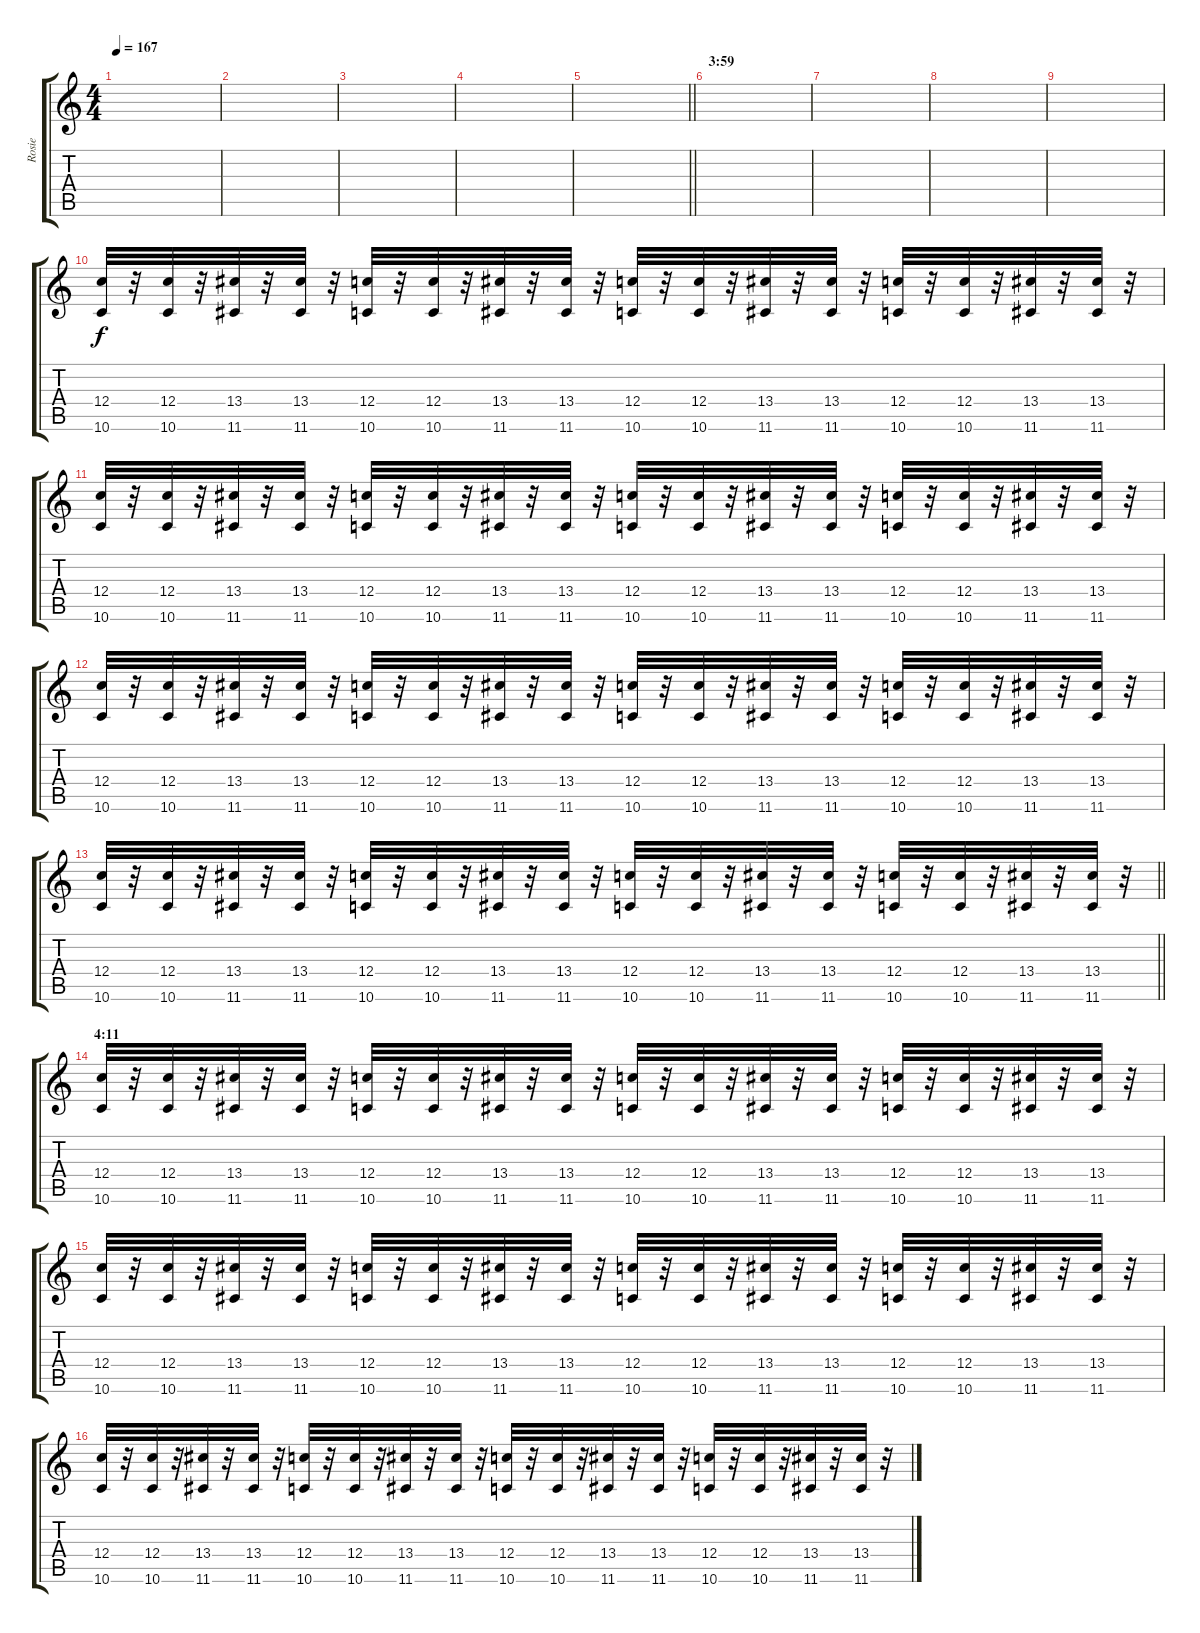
\track ("Rosie" "Rosie") {instrument acousticguitarsteel}
\staff {score tabs}
\tuning (D4 A3 F3 C3 G2 D2) {hide}
\ts (4 4)
\tempo 167
\clef g2
\ks c
|
|
|
|
\barLineRight lightlight
|
\section ("" "3:59")
|
|
|
|
(12.4 10.6).32 r.32 (12.4 10.6).32 r.32 (13.4 11.6).32 r.32 (13.4 11.6).32 r.32 (12.4 10.6).32 r.32 (12.4 10.6).32 r.32 (13.4 11.6).32 r.32 (13.4 11.6).32 r.32 (12.4 10.6).32 r.32 (12.4 10.6).32 r.32 (13.4 11.6).32 r.32 (13.4 11.6).32 r.32 (12.4 10.6).32 r.32 (12.4 10.6).32 r.32 (13.4 11.6).32 r.32 (13.4 11.6).32 r.32 |
(12.4 10.6).32 r.32 (12.4 10.6).32 r.32 (13.4 11.6).32 r.32 (13.4 11.6).32 r.32 (12.4 10.6).32 r.32 (12.4 10.6).32 r.32 (13.4 11.6).32 r.32 (13.4 11.6).32 r.32 (12.4 10.6).32 r.32 (12.4 10.6).32 r.32 (13.4 11.6).32 r.32 (13.4 11.6).32 r.32 (12.4 10.6).32 r.32 (12.4 10.6).32 r.32 (13.4 11.6).32 r.32 (13.4 11.6).32 r.32 |
(12.4 10.6).32 r.32 (12.4 10.6).32 r.32 (13.4 11.6).32 r.32 (13.4 11.6).32 r.32 (12.4 10.6).32 r.32 (12.4 10.6).32 r.32 (13.4 11.6).32 r.32 (13.4 11.6).32 r.32 (12.4 10.6).32 r.32 (12.4 10.6).32 r.32 (13.4 11.6).32 r.32 (13.4 11.6).32 r.32 (12.4 10.6).32 r.32 (12.4 10.6).32 r.32 (13.4 11.6).32 r.32 (13.4 11.6).32 r.32 |
\barLineRight lightlight
(12.4 10.6).32 r.32 (12.4 10.6).32 r.32 (13.4 11.6).32 r.32 (13.4 11.6).32 r.32 (12.4 10.6).32 r.32 (12.4 10.6).32 r.32 (13.4 11.6).32 r.32 (13.4 11.6).32 r.32 (12.4 10.6).32 r.32 (12.4 10.6).32 r.32 (13.4 11.6).32 r.32 (13.4 11.6).32 r.32 (12.4 10.6).32 r.32 (12.4 10.6).32 r.32 (13.4 11.6).32 r.32 (13.4 11.6).32 r.32 |
\section ("" "4:11")
(12.4 10.6).32 r.32 (12.4 10.6).32 r.32 (13.4 11.6).32 r.32 (13.4 11.6).32 r.32 (12.4 10.6).32 r.32 (12.4 10.6).32 r.32 (13.4 11.6).32 r.32 (13.4 11.6).32 r.32 (12.4 10.6).32 r.32 (12.4 10.6).32 r.32 (13.4 11.6).32 r.32 (13.4 11.6).32 r.32 (12.4 10.6).32 r.32 (12.4 10.6).32 r.32 (13.4 11.6).32 r.32 (13.4 11.6).32 r.32 |
(12.4 10.6).32 r.32 (12.4 10.6).32 r.32 (13.4 11.6).32 r.32 (13.4 11.6).32 r.32 (12.4 10.6).32 r.32 (12.4 10.6).32 r.32 (13.4 11.6).32 r.32 (13.4 11.6).32 r.32 (12.4 10.6).32 r.32 (12.4 10.6).32 r.32 (13.4 11.6).32 r.32 (13.4 11.6).32 r.32 (12.4 10.6).32 r.32 (12.4 10.6).32 r.32 (13.4 11.6).32 r.32 (13.4 11.6).32 r.32 |
(12.4 10.6).32 r.32 (12.4 10.6).32 r.32 (13.4 11.6).32 r.32 (13.4 11.6).32 r.32 (12.4 10.6).32 r.32 (12.4 10.6).32 r.32 (13.4 11.6).32 r.32 (13.4 11.6).32 r.32 (12.4 10.6).32 r.32 (12.4 10.6).32 r.32 (13.4 11.6).32 r.32 (13.4 11.6).32 r.32 (12.4 10.6).32 r.32 (12.4 10.6).32 r.32 (13.4 11.6).32 r.32 (13.4 11.6).32 r.32
